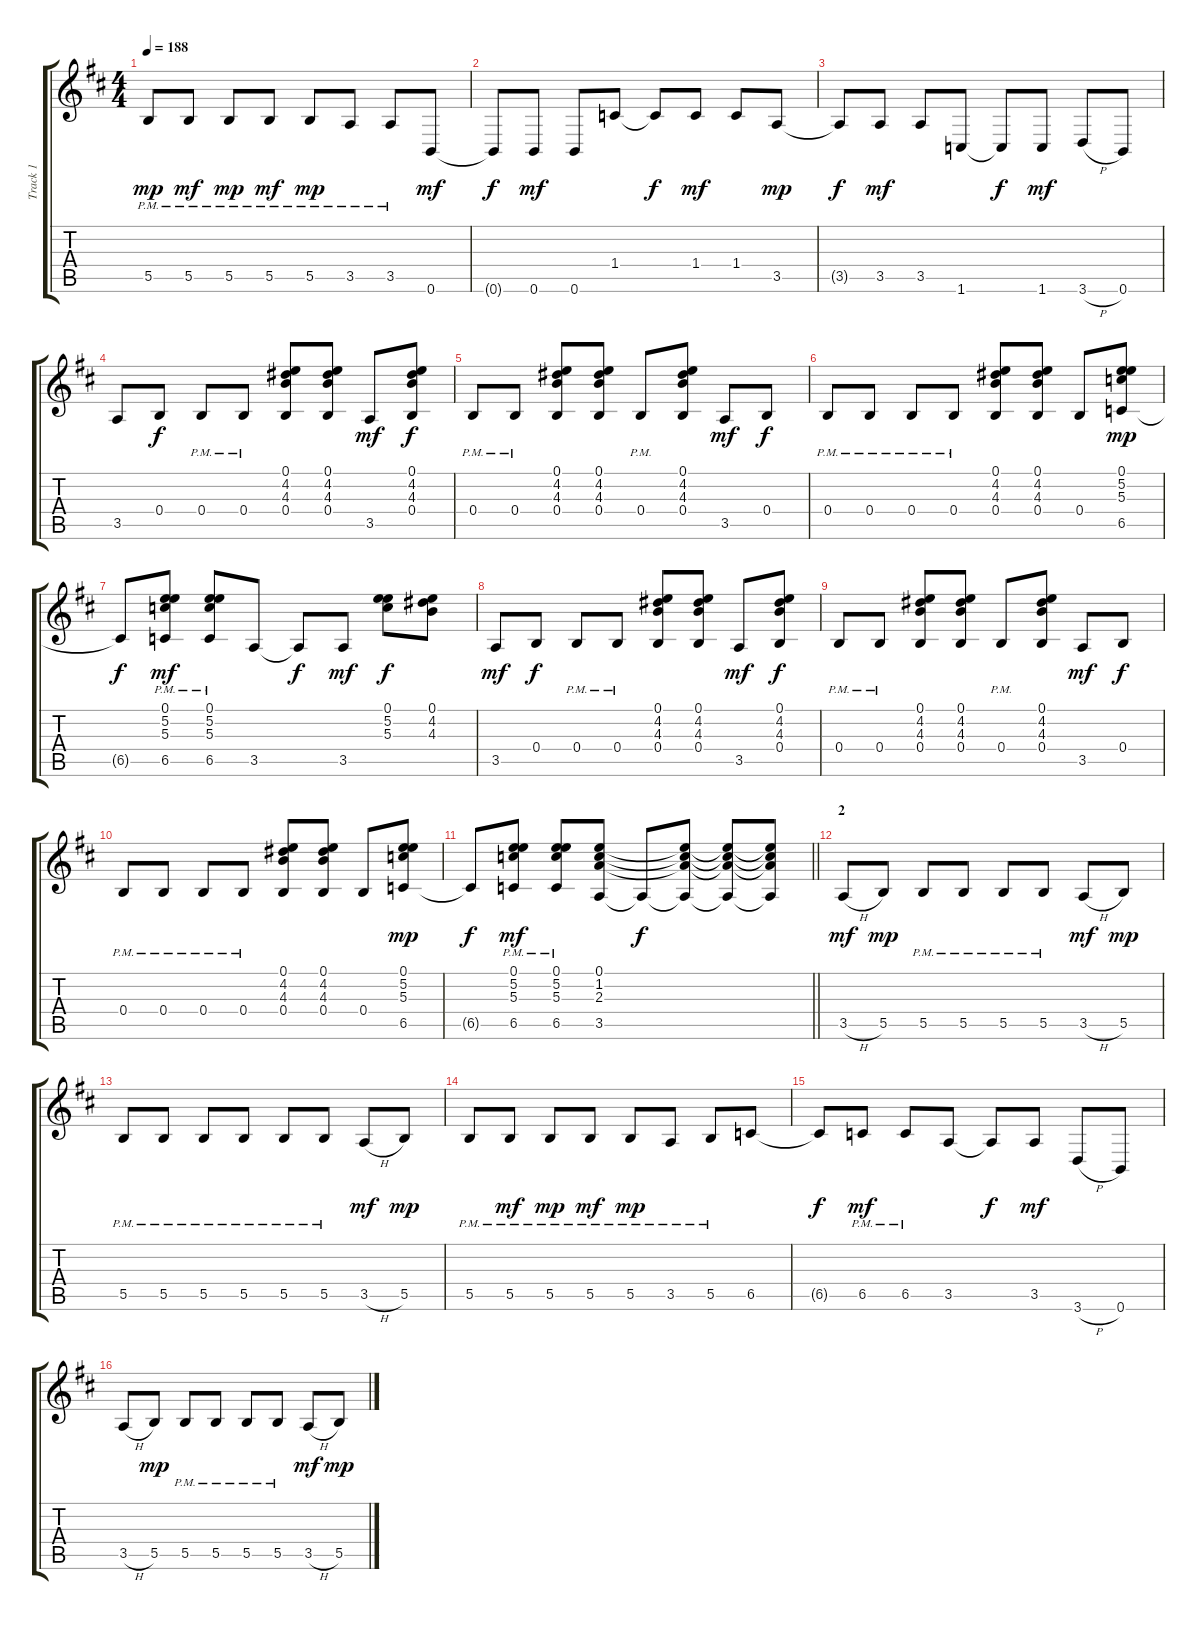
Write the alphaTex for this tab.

\track ("Track 1" "Track 1") {instrument overdrivenguitar}
\staff {score tabs}
\tuning (E4 B3 G3 B2 Gb2 B1) {hide}
\ts (4 4)
\tempo 188
\clef g2
\ks bminor
5.5{pm}.8{dy mp} 5.5{pm}.8{dy mf} 5.5{pm}.8{dy mp} 5.5{pm}.8{dy mf} 5.5{pm}.8{dy mp} 3.5{pm}.8 3.5{pm}.8 0.6.8{dy mf} |
0.6{t}.8{dy f} 0.6.8{dy mf} 0.6.8 1.4.8 1.4{t}.8{dy f} 1.4.8{dy mf} 1.4.8 3.5.8{dy mp} |
3.5{t}.8{dy f} 3.5.8{dy mf} 3.5.8 1.6.8 1.6{t}.8{dy f} 1.6.8{dy mf} 3.6{h}.8 0.6.8 |
3.5.8 0.4.8{dy f} 0.4{pm}.8 0.4{pm}.8 (0.1 4.2 4.3 0.4).8 (0.1 4.2 4.3 0.4).8 3.5.8{dy mf} (0.1 4.2 4.3 0.4).8{dy f} |
0.4{pm}.8 0.4{pm}.8 (0.1 4.2 4.3 0.4).8 (0.1 4.2 4.3 0.4).8 0.4{pm}.8 (0.1 4.2 4.3 0.4).8 3.5.8{dy mf} 0.4.8{dy f} |
0.4{pm}.8 0.4{pm}.8 0.4{pm}.8 0.4{pm}.8 (0.1 4.2 4.3 0.4).8 (0.1 4.2 4.3 0.4).8 0.4.8 (0.1 5.2 5.3 6.5).8{dy mp} |
6.5{t}.8{dy f} (0.1 5.2 5.3 6.5{pm}).8{dy mf} (0.1 5.2 5.3 6.5{pm}).8 3.5.8 3.5{t}.8{dy f} 3.5.8{dy mf} (0.1 5.2 5.3).8{dy f} (0.1 4.2 4.3).8 |
3.5.8{dy mf} 0.4.8{dy f} 0.4{pm}.8 0.4{pm}.8 (0.1 4.2 4.3 0.4).8 (0.1 4.2 4.3 0.4).8 3.5.8{dy mf} (0.1 4.2 4.3 0.4).8{dy f} |
0.4{pm}.8 0.4{pm}.8 (0.1 4.2 4.3 0.4).8 (0.1 4.2 4.3 0.4).8 0.4{pm}.8 (0.1 4.2 4.3 0.4).8 3.5.8{dy mf} 0.4.8{dy f} |
0.4{pm}.8 0.4{pm}.8 0.4{pm}.8 0.4{pm}.8 (0.1 4.2 4.3 0.4).8 (0.1 4.2 4.3 0.4).8 0.4.8 (0.1 5.2 5.3 6.5).8{dy mp} |
\barLineRight lightlight
6.5{t}.8{dy f} (0.1 5.2 5.3 6.5{pm}).8{dy mf} (0.1 5.2 5.3 6.5{pm}).8 (0.1 1.2 2.3 3.5).8 3.5{t}.8{dy f} (0.1{t} 1.2{t} 2.3{t} 3.5{t}).8 (0.1{t} 1.2{t} 2.3{t} 3.5{t}).8 (0.1{t} 1.2{t} 2.3{t} 3.5{t}).8 |
\section ("" "2")
3.5{h}.8{dy mf} 5.5.8{dy mp} 5.5{pm}.8 5.5{pm}.8 5.5{pm}.8 5.5{pm}.8 3.5{h}.8{dy mf} 5.5.8{dy mp} |
5.5{pm}.8 5.5{pm}.8 5.5{pm}.8 5.5{pm}.8 5.5{pm}.8 5.5{pm}.8 3.5{h}.8{dy mf} 5.5.8{dy mp} |
5.5{pm}.8 5.5{pm}.8{dy mf} 5.5{pm}.8{dy mp} 5.5{pm}.8{dy mf} 5.5{pm}.8{dy mp} 3.5{pm}.8 5.5{pm}.8 6.5.8 |
6.5{t}.8{dy f} 6.5{pm}.8{dy mf} 6.5{pm}.8 3.5.8 3.5{t}.8{dy f} 3.5.8{dy mf} 3.6{h}.8 0.6.8 |
3.5{h}.8 5.5.8{dy mp} 5.5{pm}.8 5.5{pm}.8 5.5{pm}.8 5.5{pm}.8 3.5{h}.8{dy mf} 5.5.8{dy mp}
